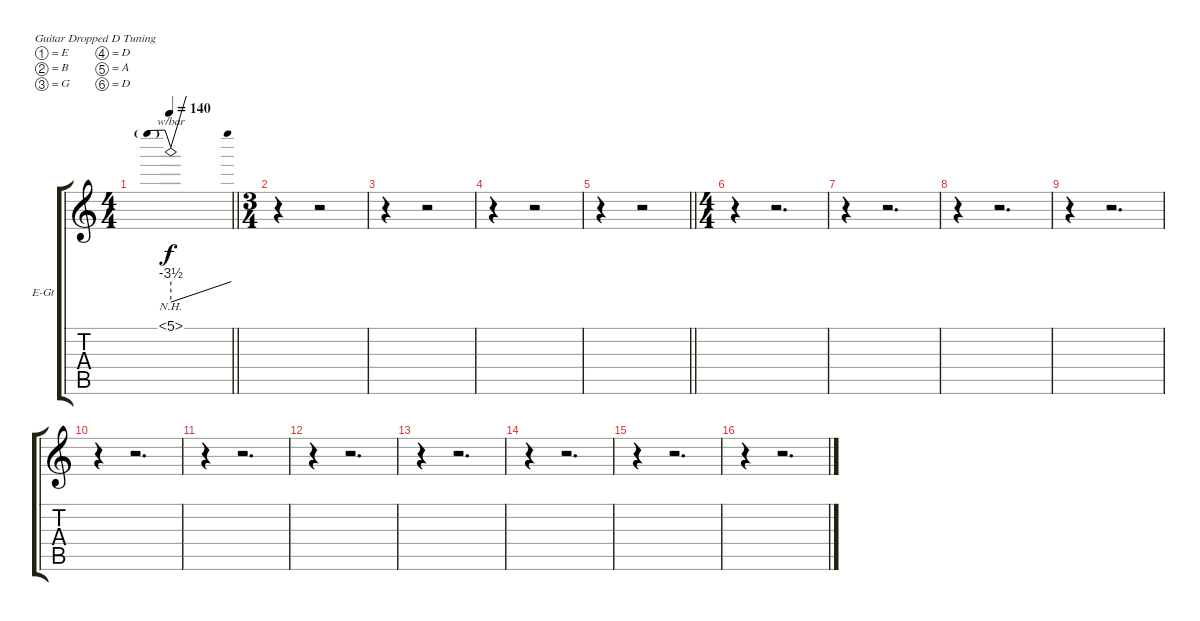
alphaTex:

\bracketExtendMode groupsimilarinstruments
\firstSystemTrackNameOrientation horizontal
\otherSystemsTrackNameOrientation horizontal
\track ("Rythm Guitar" "E-Gt") {instrument distortionguitar}
\staff {score tabs}
\tuning (E4 B3 G3 D3 A2 D2)
\ts (4 4)
\tempo 140
\clef g2
\barLineRight lightlight
\ks c
5.1{nh t}.1{tbe (predivedive default 0 -14 60 0) dy f} |
\ts (3 4)
\beaming (8 2 2 2 2)
r.4 r.2 |
r.4 r.2 |
r.4 r.2 |
\barLineRight lightlight
r.4 r.2 |
\ts (4 4)
\beaming (8 2 2 2 2)
r.4 r.2{d} |
r.4 r.2{d} |
r.4 r.2{d} |
r.4 r.2{d} |
r.4 r.2{d} |
r.4 r.2{d} |
r.4 r.2{d} |
r.4 r.2{d} |
r.4 r.2{d} |
r.4 r.2{d} |
r.4 r.2{d}
